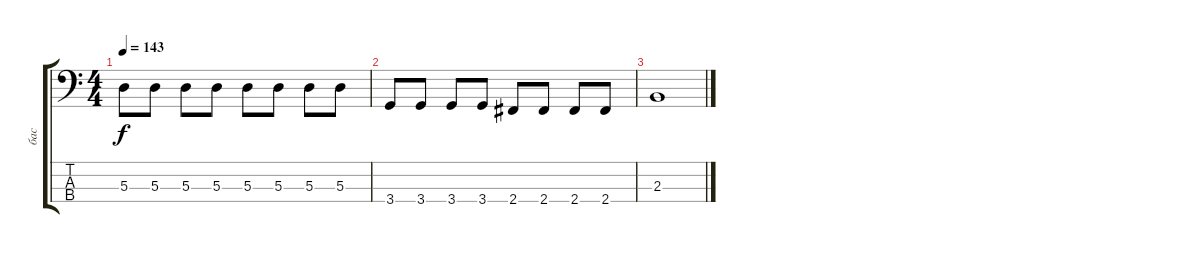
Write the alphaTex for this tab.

\track ("бас" "бас") {instrument electricbassfinger}
\staff {score tabs}
\tuning (G2 D2 A1 E1) {hide}
\ts (4 4)
\tempo 143
\clef f4
\ks c
5.3.8{dy f} 5.3.8 5.3.8 5.3.8 5.3.8 5.3.8 5.3.8 5.3.8 |
3.4.8 3.4.8 3.4.8 3.4.8 2.4.8 2.4.8 2.4.8 2.4.8 |
2.3.1
